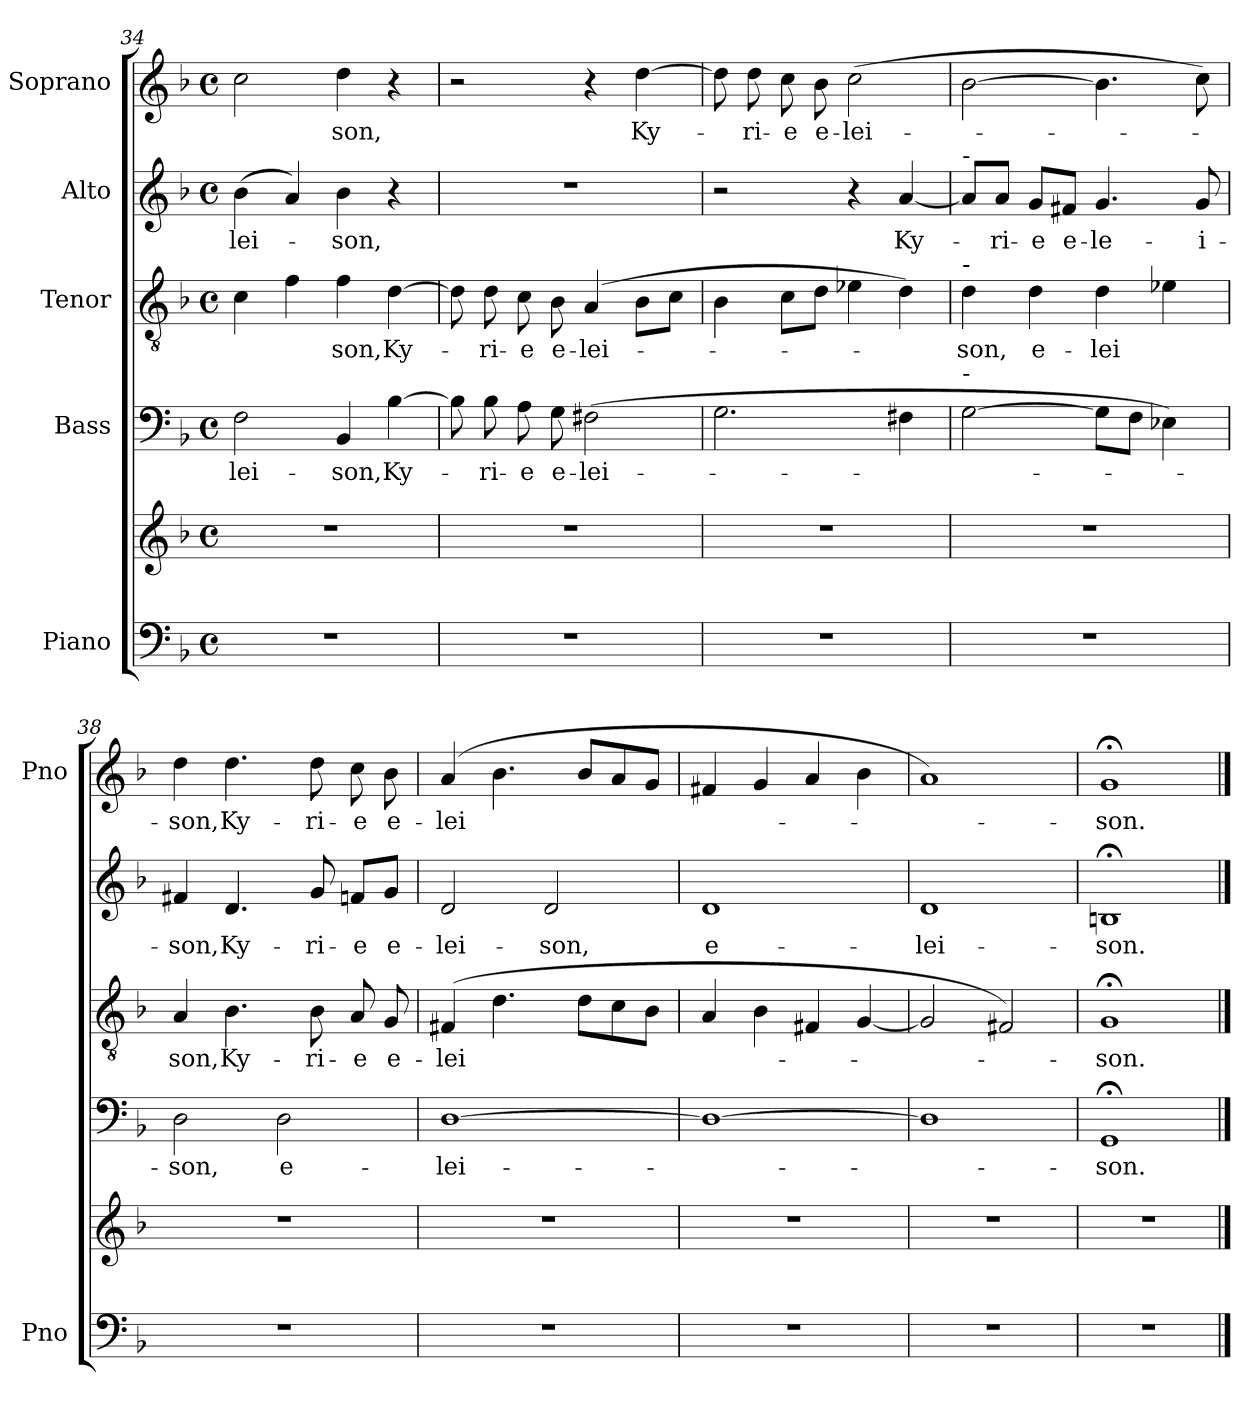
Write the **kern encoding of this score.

**kern	**kern	**kern	**text	**kern	**text	**kern	**text	**kern	**text
*part5	*part5	*part4	*part4	*part3	*part3	*part2	*part2	*part1	*part1
*staff6	*staff5	*staff4	*staff4	*staff3	*staff3	*staff2	*staff2	*staff1	*staff1
*I"Piano	*	*I"Bass	*	*I"Tenor	*	*I"Alto	*	*I"Soprano	*
*I'Pno	*	*	*	*	*	*	*	*I'Pno	*
*clefF4	*clefG2	*clefF4	*	*clefGv2	*	*clefG2	*	*clefG2	*
*k[b-]	*k[b-]	*k[b-]	*	*k[b-]	*	*k[b-]	*	*k[b-]	*
*F:	*F:	*F:	*	*F:	*	*F:	*	*F:	*
*M4/4	*M4/4	*M4/4	*	*M4/4	*	*M4/4	*	*M4/4	*
*met(c)	*met(c)	*met(c)	*	*met(c)	*	*met(c)	*	*met(c)	*
=34	=34	=34	=34	=34	=34	=34	=34	=34	=34
1r	1r	2F\	-lei-	4c\	.	(4b-\	-lei-	2cc\	.
.	.	.	.	4f\	.	4a/)	.	.	.
.	.	4BB-/	-son,	4f\	-son,	4b-\	-son,	4dd\	-son,
.	.	[4B-\	Ky-	[4d\	Ky-	4r	.	4r	.
=35	=35	=35	=35	=35	=35	=35	=35	=35	=35
1r	1r	8B-\]	.	8d\]	.	1r	.	2r	.
.	.	8B-\	-ri-	8d\	ri-	.	.	.	.
.	.	8A\	e	8c\	e	.	.	.	.
.	.	8G\	e-	8B-\	e-	.	.	.	.
.	.	(2F#X\	-lei-	(4A/	-lei-	.	.	4r	.
.	.	.	.	8B-\L	.	.	.	[4dd\	Ky-
.	.	.	.	8c\J	.	.	.	.	.
=36	=36	=36	=36	=36	=36	=36	=36	=36	=36
1r	1r	2.G\	.	4B-\	.	2r	.	8dd\]	.
.	.	.	.	.	.	.	.	8dd\	-ri-
.	.	.	.	8c\L	.	.	.	8cc\	-e
.	.	.	.	8d\J	.	.	.	8b-\	e-
.	.	.	.	4e-X\	.	4r	.	(2cc\	-lei-
.	.	4F#X\	-­	4d\)	-­	[4a/	Ky-	.	.
!!LO:LB:g=z
=37	=37	=37	=37	=37	=37	=37	=37	=37	=37
!	!	!	!	!	!	!LO:TX:a:t=-	!	!	!
!	!	!	!	!LO:TX:a:t=-	!	!	!	!	!
!	!	!LO:TX:a:t=-	!	!	!	!	!	!	!
1r	1r	[2G\	­-	4d\	son,	8a/L]	.	[2b-\	.
.	.	.	.	.	.	8a/J	-ri-	.	.
.	.	.	.	4d\	e-	8g/L	-e	.	.
.	.	.	.	.	.	8f#X/J	e-	.	.
.	.	8G\L]	.	4d\	-lei	4.g/	-le-	4.b-\]	.
.	.	8F\J	.	.	.	.	.	.	.
.	.	4E-X\)	.	4e-X\	­	.	.	.	.
.	.	.	.	.	.	8g/	-i-	8cc\)	.
=38	=38	=38	=38	=38	=38	=38	=38	=38	=38
1r	1r	2D\	-son,	4A/	son,	4f#X/	-son,	4dd\	-son,
.	.	.	.	4.B-\	Ky-	4.d/	Ky-	4.dd\	Ky-
.	.	2D\	e-	.	.	.	.	.	.
.	.	.	.	8B-\	-ri-	8g/	-ri-	8dd\	-ri-
.	.	.	.	8A/	-e	8fn/L	-e	8cc\	-e
.	.	.	.	8G/	e-	8g/J	e-	8b-\	e-
=39	=39	=39	=39	=39	=39	=39	=39	=39	=39
1r	1r	[1D	-lei-	(4F#X/	-lei	2d/	-lei-	(4a/	-lei
.	.	.	.	4.d\	.	.	.	4.b-\	.
.	.	.	.	.	.	2d/	-son,	.	.
.	.	.	.	8d\L	­	.	.	8b-/L	­
.	.	.	.	8c\	.	.	.	8a/	.
.	.	.	.	8B-\J	.	.	.	8g/J	.
=40	=40	=40	=40	=40	=40	=40	=40	=40	=40
1r	1r	1D_	-­-	4A/	­-	1d	e-	4f#X/	­-
.	.	.	.	4B-\	.	.	.	4g/	.
.	.	.	.	4F#X/	.	.	.	4a/	.
.	.	.	.	[4G/	.	.	.	4b-\	.
=41	=41	=41	=41	=41	=41	=41	=41	=41	=41
1r	1r	1D]	-­-	2G/]	-­-	1d	-lei-	1a)	-­-
.	.	.	.	2F#X/)	.	.	.	.	.
=42	=42	=42	=42	=42	=42	=42	=42	=42	=42
1r	1r	1GG;<	-son.	1G;<	-son.	1Bn;<	-son.	1g;<	-son.
==	==	==	==	==	==	==	==	==	==
*-	*-	*-	*-	*-	*-	*-	*-	*-	*-
